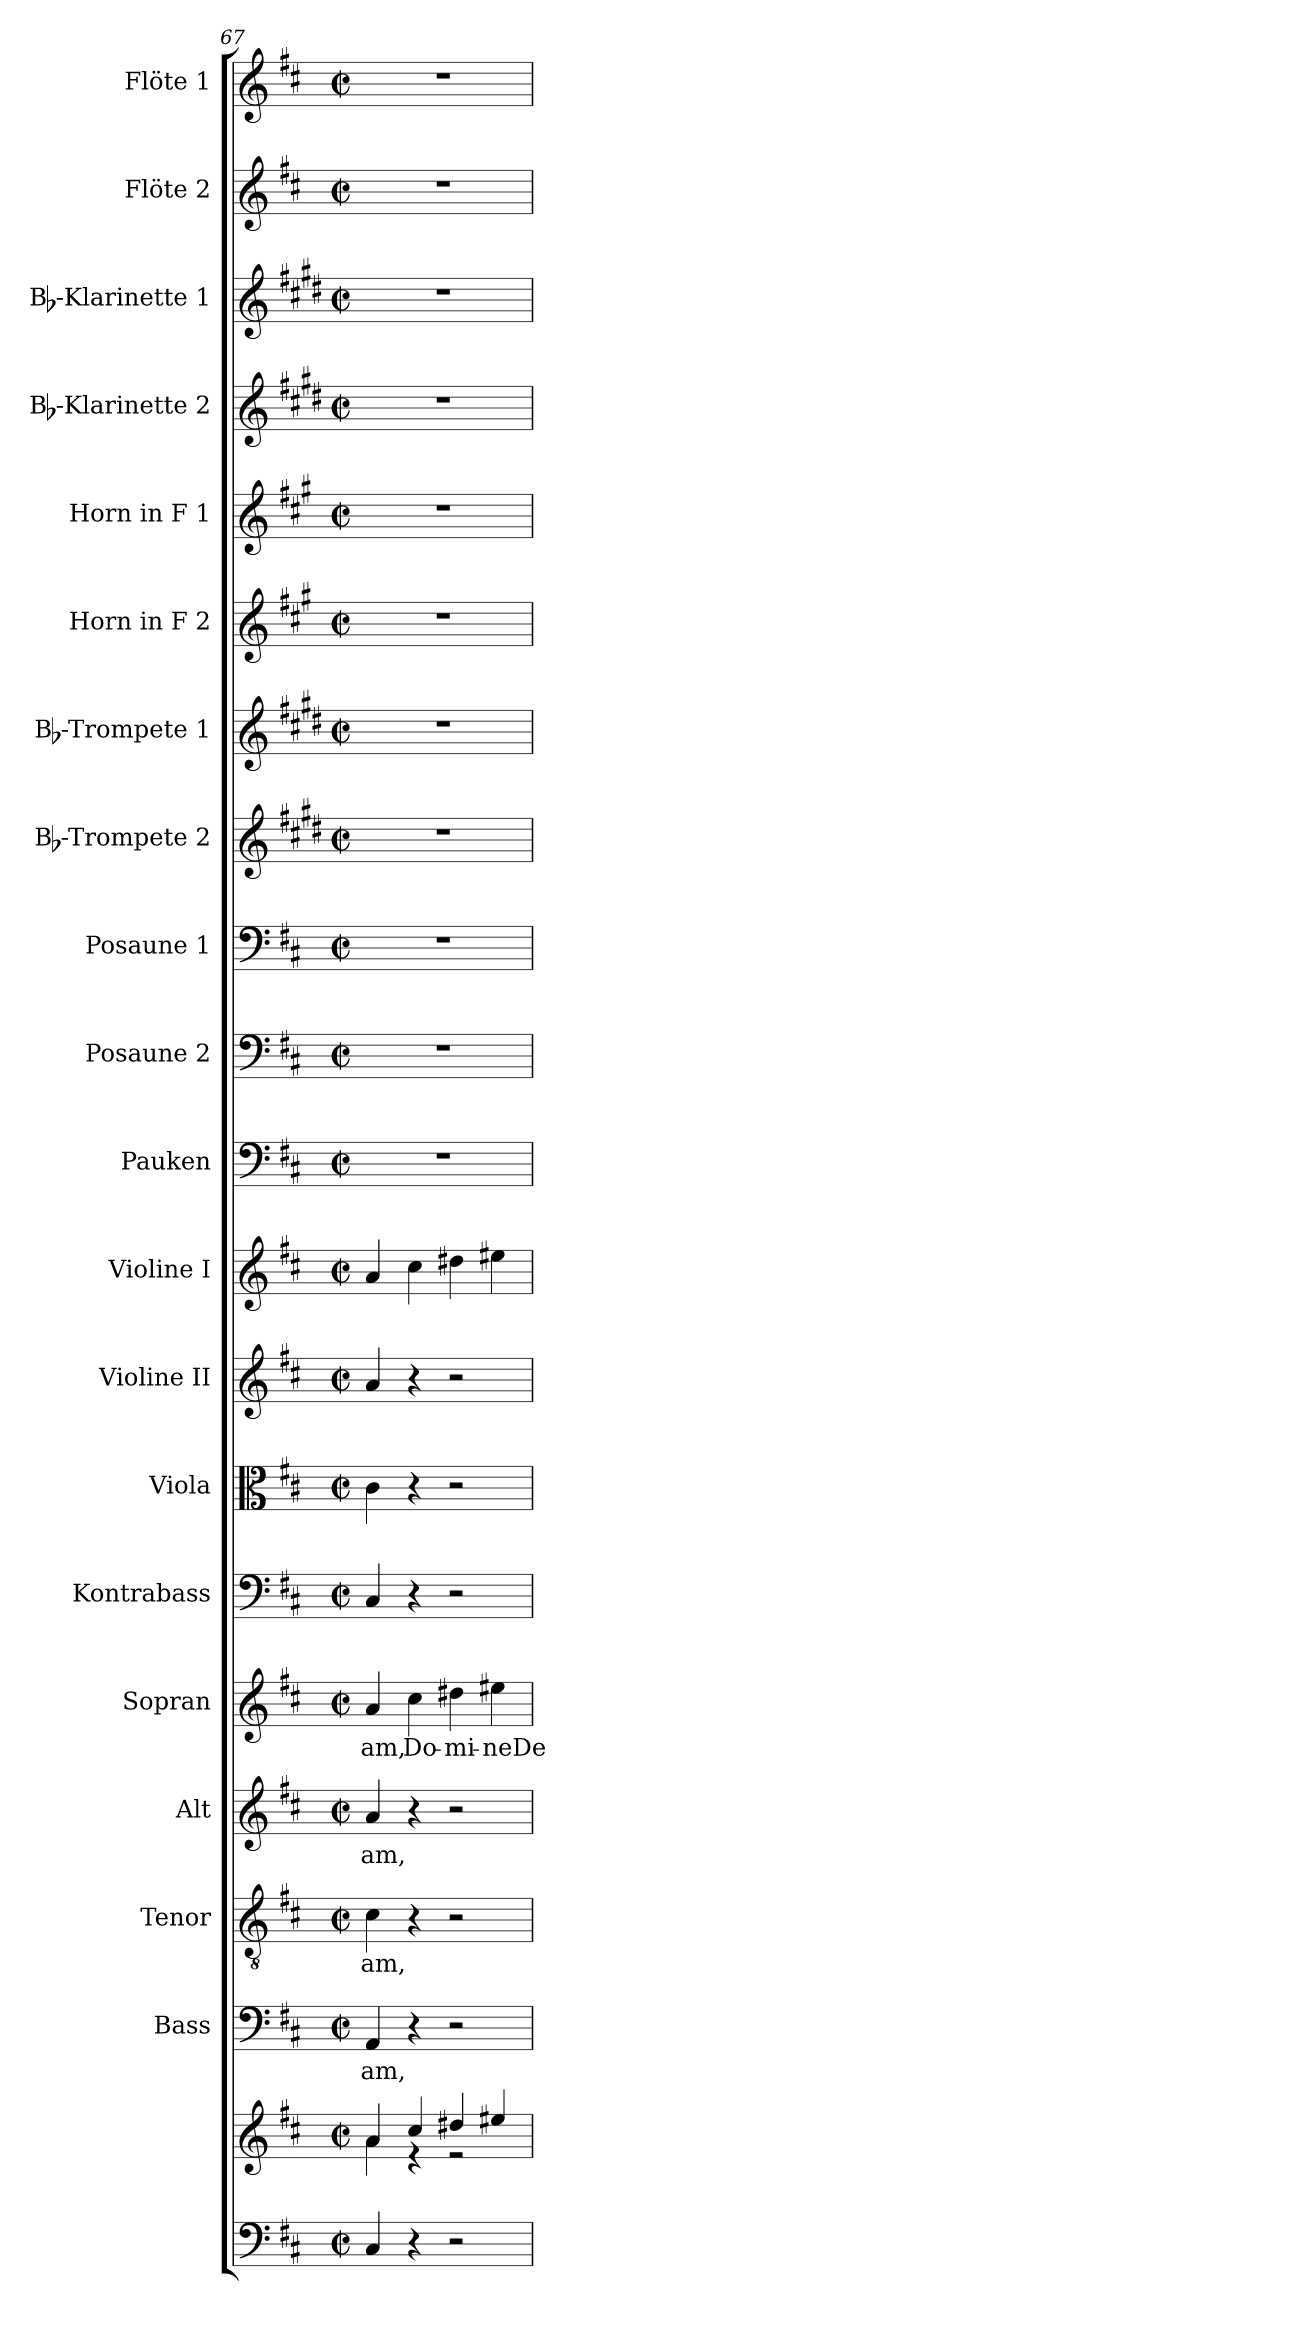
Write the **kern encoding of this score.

**kern	**kern	**kern	**text	**kern	**text	**kern	**text	**kern	**text	**kern	**kern	**kern	**kern	**kern	**kern	**kern	**kern	**kern	**kern	**kern	**kern	**kern	**kern	**kern
*part20	*part20	*part19	*part19	*part18	*part18	*part17	*part17	*part16	*part16	*part15	*part14	*part13	*part12	*part11	*part10	*part9	*part8	*part7	*part6	*part5	*part4	*part3	*part2	*part1
*staff21	*staff20	*staff19	*staff19	*staff18	*staff18	*staff17	*staff17	*staff16	*staff16	*staff15	*staff14	*staff13	*staff12	*staff11	*staff10	*staff9	*staff8	*staff7	*staff6	*staff5	*staff4	*staff3	*staff2	*staff1
*	*	*I"Bass	*	*I"Tenor	*	*I"Alt	*	*I"Sopran	*	*I"Kontrabass	*I"Viola	*I"Violine II	*I"Violine I	*I"Pauken	*I"Posaune 2	*I"Posaune 1	*I"Bb-Trompete 2	*I"Bb-Trompete 1	*I"Horn in F 2	*I"Horn in F 1	*I"Bb-Klarinette 2	*I"Bb-Klarinette 1	*I"Flöte 2	*I"Flöte 1
*	*	*I'B.	*	*I'T.	*	*I'A.	*	*I'S.	*	*I'Kb.	*I'Vla.	*I'Vl. II	*I'Vl. I	*I'Pk.	*I'Pos. 2	*I'Pos. 1	*I'Bb Trp. 2	*I'Bb Trp. 1	*	*	*I'Bb Kl. 2	*I'Bb Kl. 1	*I'Fl. 2	*I'Fl. 1
*clefF4	*clefG2	*clefF4	*	*clefGv2	*	*clefG2	*	*clefG2	*	*clefF4	*clefC3	*clefG2	*clefG2	*clefF4	*clefF4	*clefF4	*clefG2	*clefG2	*clefG2	*clefG2	*clefG2	*clefG2	*clefG2	*clefG2
*	*	*	*	*	*	*	*	*	*	*ITrd7c12	*	*	*	*	*	*	*ITrd1c2	*ITrd1c2	*ITrd4c7	*ITrd4c7	*ITrd1c2	*ITrd1c2	*	*
*k[f#c#]	*k[f#c#]	*k[f#c#]	*	*k[f#c#]	*	*k[f#c#]	*	*k[f#c#]	*	*k[f#c#]	*k[f#c#]	*k[f#c#]	*k[f#c#]	*k[f#c#]	*k[f#c#]	*k[f#c#]	*k[f#c#]	*k[f#c#]	*k[f#c#]	*k[f#c#]	*k[f#c#]	*k[f#c#]	*k[f#c#]	*k[f#c#]
*D:	*D:	*D:	*	*D:	*	*D:	*	*D:	*	*D:	*D:	*D:	*D:	*D:	*D:	*D:	*D:	*D:	*D:	*D:	*D:	*D:	*D:	*D:
*M2/2	*M2/2	*M2/2	*	*M2/2	*	*M2/2	*	*M2/2	*	*M2/2	*M2/2	*M2/2	*M2/2	*M2/2	*M2/2	*M2/2	*M2/2	*M2/2	*M2/2	*M2/2	*M2/2	*M2/2	*M2/2	*M2/2
*met(c|)	*met(c|)	*met(c|)	*	*met(c|)	*	*met(c|)	*	*met(c|)	*	*met(c|)	*met(c|)	*met(c|)	*met(c|)	*met(c|)	*met(c|)	*met(c|)	*met(c|)	*met(c|)	*met(c|)	*met(c|)	*met(c|)	*met(c|)	*met(c|)	*met(c|)
=67	=67	=67	=67	=67	=67	=67	=67	=67	=67	=67	=67	=67	=67	=67	=67	=67	=67	=67	=67	=67	=67	=67	=67	=67
*	*^	*	*	*	*	*	*	*	*	*	*	*	*	*	*	*	*	*	*	*	*	*	*	*
!	!	!	!	!LO:LY:b	!	!LO:LY:b	!	!LO:LY:b	!	!LO:LY:b	!	!	!	!	!	!	!	!	!	!	!	!	!	!	!
4C#/	4a/	4a\	4AA/	-am,	4c#\	-am,	4a/	-am,	4a/	-am,	4CC#/	4c#\	4a/	4a/	1r	1r	1r	1r	1r	1r	1r	1r	1r	1r	1r
!	!	!	!	!	!	!	!	!	!	!LO:LY:b	!	!	!	!	!	!	!	!	!	!	!	!	!	!	!
4r	4cc#/	4rd	4r	.	4r	.	4r	.	4cc#\	Do-	4r	4r	4r	4cc#\	.	.	.	.	.	.	.	.	.	.	.
!	!	!	!	!	!	!	!	!	!	!LO:LY:b	!	!	!	!	!	!	!	!	!	!	!	!	!	!	!
2r	4dd#X/	2re	2r	.	2r	.	2r	.	4dd#X\	-mi-	2r	2r	2r	4dd#X\	.	.	.	.	.	.	.	.	.	.	.
!	!	!	!	!	!	!	!	!	!	!LO:LY:b	!	!	!	!	!	!	!	!	!	!	!	!	!	!	!
.	4ee#X/	.	.	.	.	.	.	.	4ee#X\	-neDe-	.	.	.	4ee#X\	.	.	.	.	.	.	.	.	.	.	.
*	*v	*v	*	*	*	*	*	*	*	*	*	*	*	*	*	*	*	*	*	*	*	*	*	*	*
=	=	=	=	=	=	=	=	=	=	=	=	=	=	=	=	=	=	=	=	=	=	=	=	=
*-	*-	*-	*-	*-	*-	*-	*-	*-	*-	*-	*-	*-	*-	*-	*-	*-	*-	*-	*-	*-	*-	*-	*-	*-
